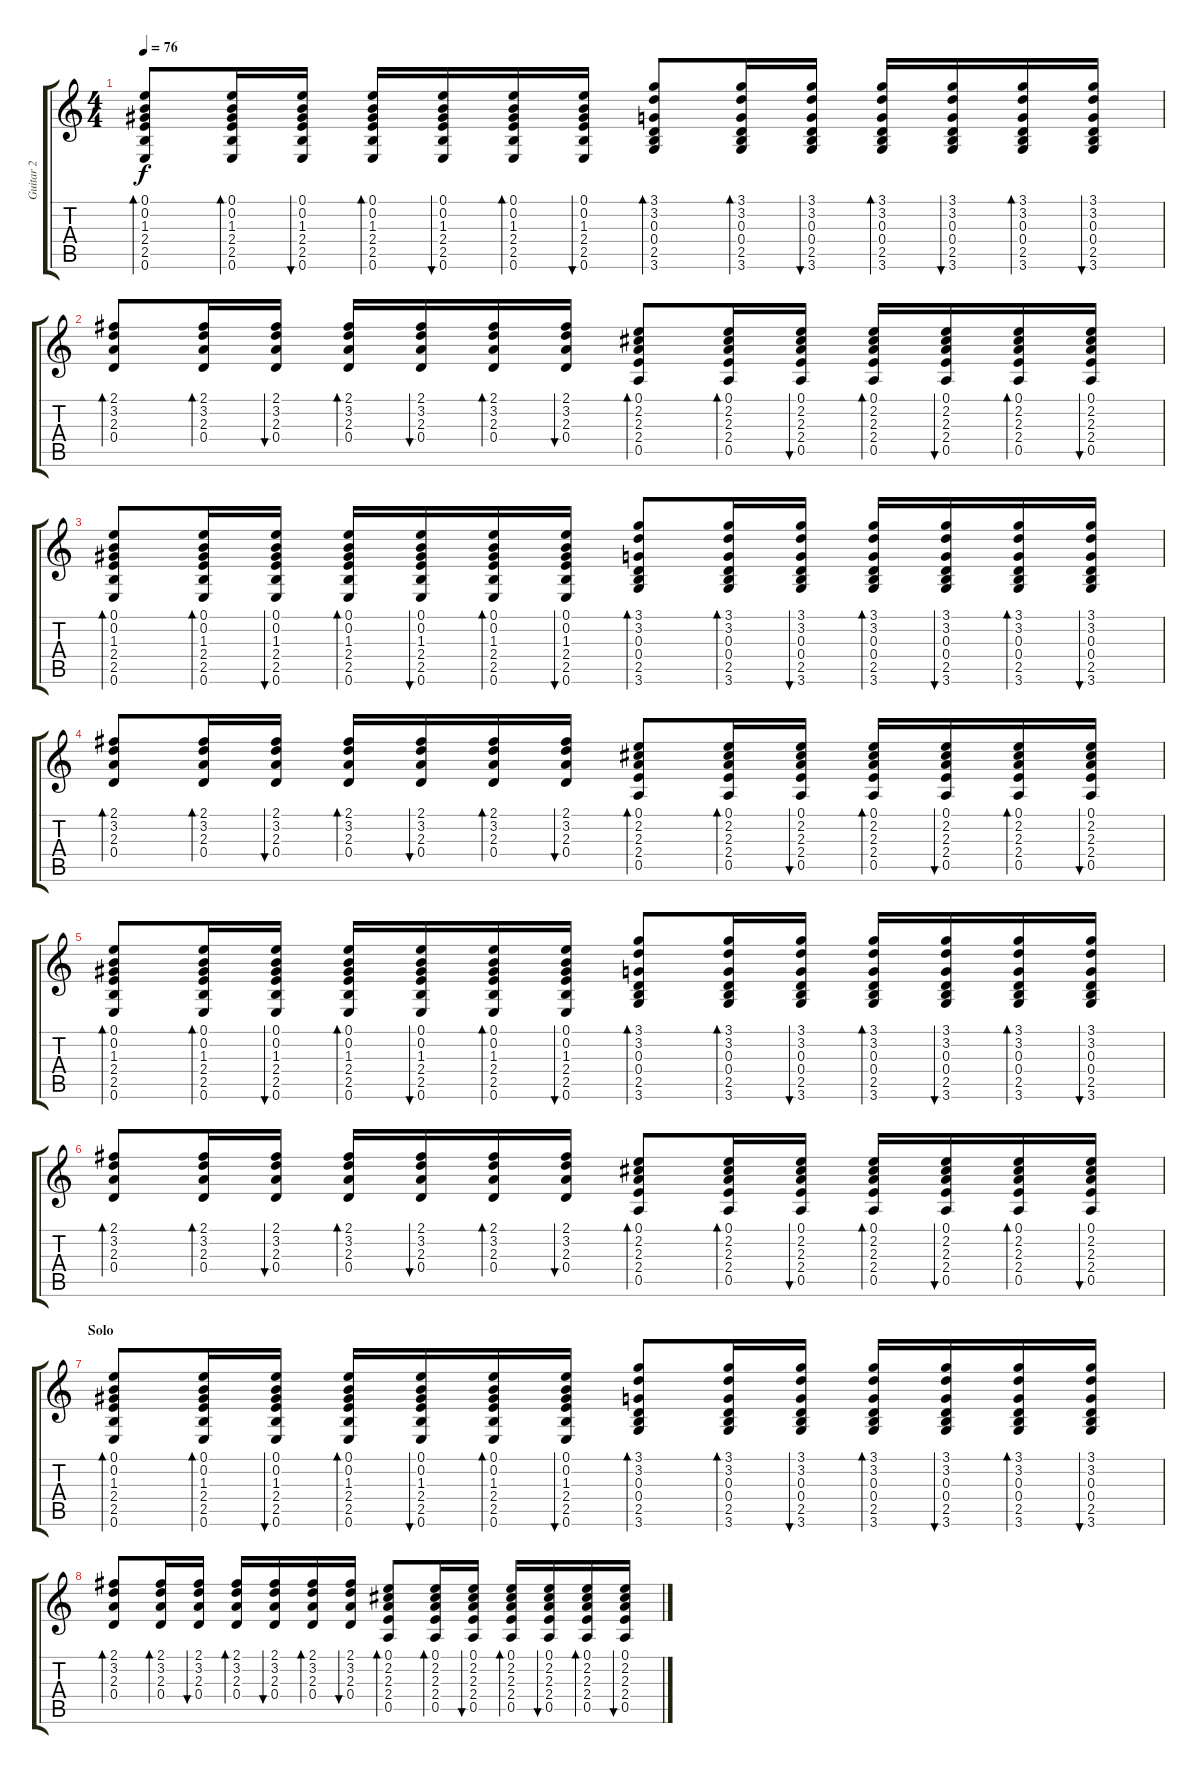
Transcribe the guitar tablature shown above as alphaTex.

\track ("Guitar 2" "Guitar 2") {instrument acousticguitarsteel}
\staff {score tabs}
\tuning (E4 B3 G3 D3 A2 E2) {hide}
\ts (4 4)
\tempo 76
\clef g2
\ks c
(0.1 0.2 1.3 2.4 2.5 0.6).8{bd 30 dy f} (0.1 0.2 1.3 2.4 2.5 0.6).16{bd 30} (0.1 0.2 1.3 2.4 2.5 0.6).16{bu 30} (0.1 0.2 1.3 2.4 2.5 0.6).16{bd 30} (0.1 0.2 1.3 2.4 2.5 0.6).16{bu 30} (0.1 0.2 1.3 2.4 2.5 0.6).16{bd 30} (0.1 0.2 1.3 2.4 2.5 0.6).16{bu 30} (3.1 3.2 0.3 0.4 2.5 3.6).8{bd 30} (3.1 3.2 0.3 0.4 2.5 3.6).16{bd 30} (3.1 3.2 0.3 0.4 2.5 3.6).16{bu 30} (3.1 3.2 0.3 0.4 2.5 3.6).16{bd 30} (3.1 3.2 0.3 0.4 2.5 3.6).16{bu 30} (3.1 3.2 0.3 0.4 2.5 3.6).16{bd 30} (3.1 3.2 0.3 0.4 2.5 3.6).16{bu 30} |
(2.1 3.2 2.3 0.4).8{bd 30} (2.1 3.2 2.3 0.4).16{bd 30} (2.1 3.2 2.3 0.4).16{bu 30} (2.1 3.2 2.3 0.4).16{bd 30} (2.1 3.2 2.3 0.4).16{bu 30} (2.1 3.2 2.3 0.4).16{bd 30} (2.1 3.2 2.3 0.4).16{bu 30} (0.1 2.2 2.3 2.4 0.5).8{bd 30} (0.1 2.2 2.3 2.4 0.5).16{bd 30} (0.1 2.2 2.3 2.4 0.5).16{bu 30} (0.1 2.2 2.3 2.4 0.5).16{bd 30} (0.1 2.2 2.3 2.4 0.5).16{bu 30} (0.1 2.2 2.3 2.4 0.5).16{bd 30} (0.1 2.2 2.3 2.4 0.5).16{bu 30} |
(0.1 0.2 1.3 2.4 2.5 0.6).8{bd 30} (0.1 0.2 1.3 2.4 2.5 0.6).16{bd 30} (0.1 0.2 1.3 2.4 2.5 0.6).16{bu 30} (0.1 0.2 1.3 2.4 2.5 0.6).16{bd 30} (0.1 0.2 1.3 2.4 2.5 0.6).16{bu 30} (0.1 0.2 1.3 2.4 2.5 0.6).16{bd 30} (0.1 0.2 1.3 2.4 2.5 0.6).16{bu 30} (3.1 3.2 0.3 0.4 2.5 3.6).8{bd 30} (3.1 3.2 0.3 0.4 2.5 3.6).16{bd 30} (3.1 3.2 0.3 0.4 2.5 3.6).16{bu 30} (3.1 3.2 0.3 0.4 2.5 3.6).16{bd 30} (3.1 3.2 0.3 0.4 2.5 3.6).16{bu 30} (3.1 3.2 0.3 0.4 2.5 3.6).16{bd 30} (3.1 3.2 0.3 0.4 2.5 3.6).16{bu 30} |
(2.1 3.2 2.3 0.4).8{bd 30} (2.1 3.2 2.3 0.4).16{bd 30} (2.1 3.2 2.3 0.4).16{bu 30} (2.1 3.2 2.3 0.4).16{bd 30} (2.1 3.2 2.3 0.4).16{bu 30} (2.1 3.2 2.3 0.4).16{bd 30} (2.1 3.2 2.3 0.4).16{bu 30} (0.1 2.2 2.3 2.4 0.5).8{bd 30} (0.1 2.2 2.3 2.4 0.5).16{bd 30} (0.1 2.2 2.3 2.4 0.5).16{bu 30} (0.1 2.2 2.3 2.4 0.5).16{bd 30} (0.1 2.2 2.3 2.4 0.5).16{bu 30} (0.1 2.2 2.3 2.4 0.5).16{bd 30} (0.1 2.2 2.3 2.4 0.5).16{bu 30} |
(0.1 0.2 1.3 2.4 2.5 0.6).8{bd 30} (0.1 0.2 1.3 2.4 2.5 0.6).16{bd 30} (0.1 0.2 1.3 2.4 2.5 0.6).16{bu 30} (0.1 0.2 1.3 2.4 2.5 0.6).16{bd 30} (0.1 0.2 1.3 2.4 2.5 0.6).16{bu 30} (0.1 0.2 1.3 2.4 2.5 0.6).16{bd 30} (0.1 0.2 1.3 2.4 2.5 0.6).16{bu 30} (3.1 3.2 0.3 0.4 2.5 3.6).8{bd 30} (3.1 3.2 0.3 0.4 2.5 3.6).16{bd 30} (3.1 3.2 0.3 0.4 2.5 3.6).16{bu 30} (3.1 3.2 0.3 0.4 2.5 3.6).16{bd 30} (3.1 3.2 0.3 0.4 2.5 3.6).16{bu 30} (3.1 3.2 0.3 0.4 2.5 3.6).16{bd 30} (3.1 3.2 0.3 0.4 2.5 3.6).16{bu 30} |
(2.1 3.2 2.3 0.4).8{bd 30} (2.1 3.2 2.3 0.4).16{bd 30} (2.1 3.2 2.3 0.4).16{bu 30} (2.1 3.2 2.3 0.4).16{bd 30} (2.1 3.2 2.3 0.4).16{bu 30} (2.1 3.2 2.3 0.4).16{bd 30} (2.1 3.2 2.3 0.4).16{bu 30} (0.1 2.2 2.3 2.4 0.5).8{bd 30} (0.1 2.2 2.3 2.4 0.5).16{bd 30} (0.1 2.2 2.3 2.4 0.5).16{bu 30} (0.1 2.2 2.3 2.4 0.5).16{bd 30} (0.1 2.2 2.3 2.4 0.5).16{bu 30} (0.1 2.2 2.3 2.4 0.5).16{bd 30} (0.1 2.2 2.3 2.4 0.5).16{bu 30} |
\section ("" "Solo")
(0.1 0.2 1.3 2.4 2.5 0.6).8{bd 30 volume 12} (0.1 0.2 1.3 2.4 2.5 0.6).16{bd 30} (0.1 0.2 1.3 2.4 2.5 0.6).16{bu 30} (0.1 0.2 1.3 2.4 2.5 0.6).16{bd 30} (0.1 0.2 1.3 2.4 2.5 0.6).16{bu 30} (0.1 0.2 1.3 2.4 2.5 0.6).16{bd 30} (0.1 0.2 1.3 2.4 2.5 0.6).16{bu 30} (3.1 3.2 0.3 0.4 2.5 3.6).8{bd 30} (3.1 3.2 0.3 0.4 2.5 3.6).16{bd 30} (3.1 3.2 0.3 0.4 2.5 3.6).16{bu 30} (3.1 3.2 0.3 0.4 2.5 3.6).16{bd 30} (3.1 3.2 0.3 0.4 2.5 3.6).16{bu 30} (3.1 3.2 0.3 0.4 2.5 3.6).16{bd 30} (3.1 3.2 0.3 0.4 2.5 3.6).16{bu 30} |
(2.1 3.2 2.3 0.4).8{bd 30} (2.1 3.2 2.3 0.4).16{bd 30} (2.1 3.2 2.3 0.4).16{bu 30} (2.1 3.2 2.3 0.4).16{bd 30} (2.1 3.2 2.3 0.4).16{bu 30} (2.1 3.2 2.3 0.4).16{bd 30} (2.1 3.2 2.3 0.4).16{bu 30} (0.1 2.2 2.3 2.4 0.5).8{bd 30} (0.1 2.2 2.3 2.4 0.5).16{bd 30} (0.1 2.2 2.3 2.4 0.5).16{bu 30} (0.1 2.2 2.3 2.4 0.5).16{bd 30} (0.1 2.2 2.3 2.4 0.5).16{bu 30} (0.1 2.2 2.3 2.4 0.5).16{bd 30} (0.1 2.2 2.3 2.4 0.5).16{bu 30}
